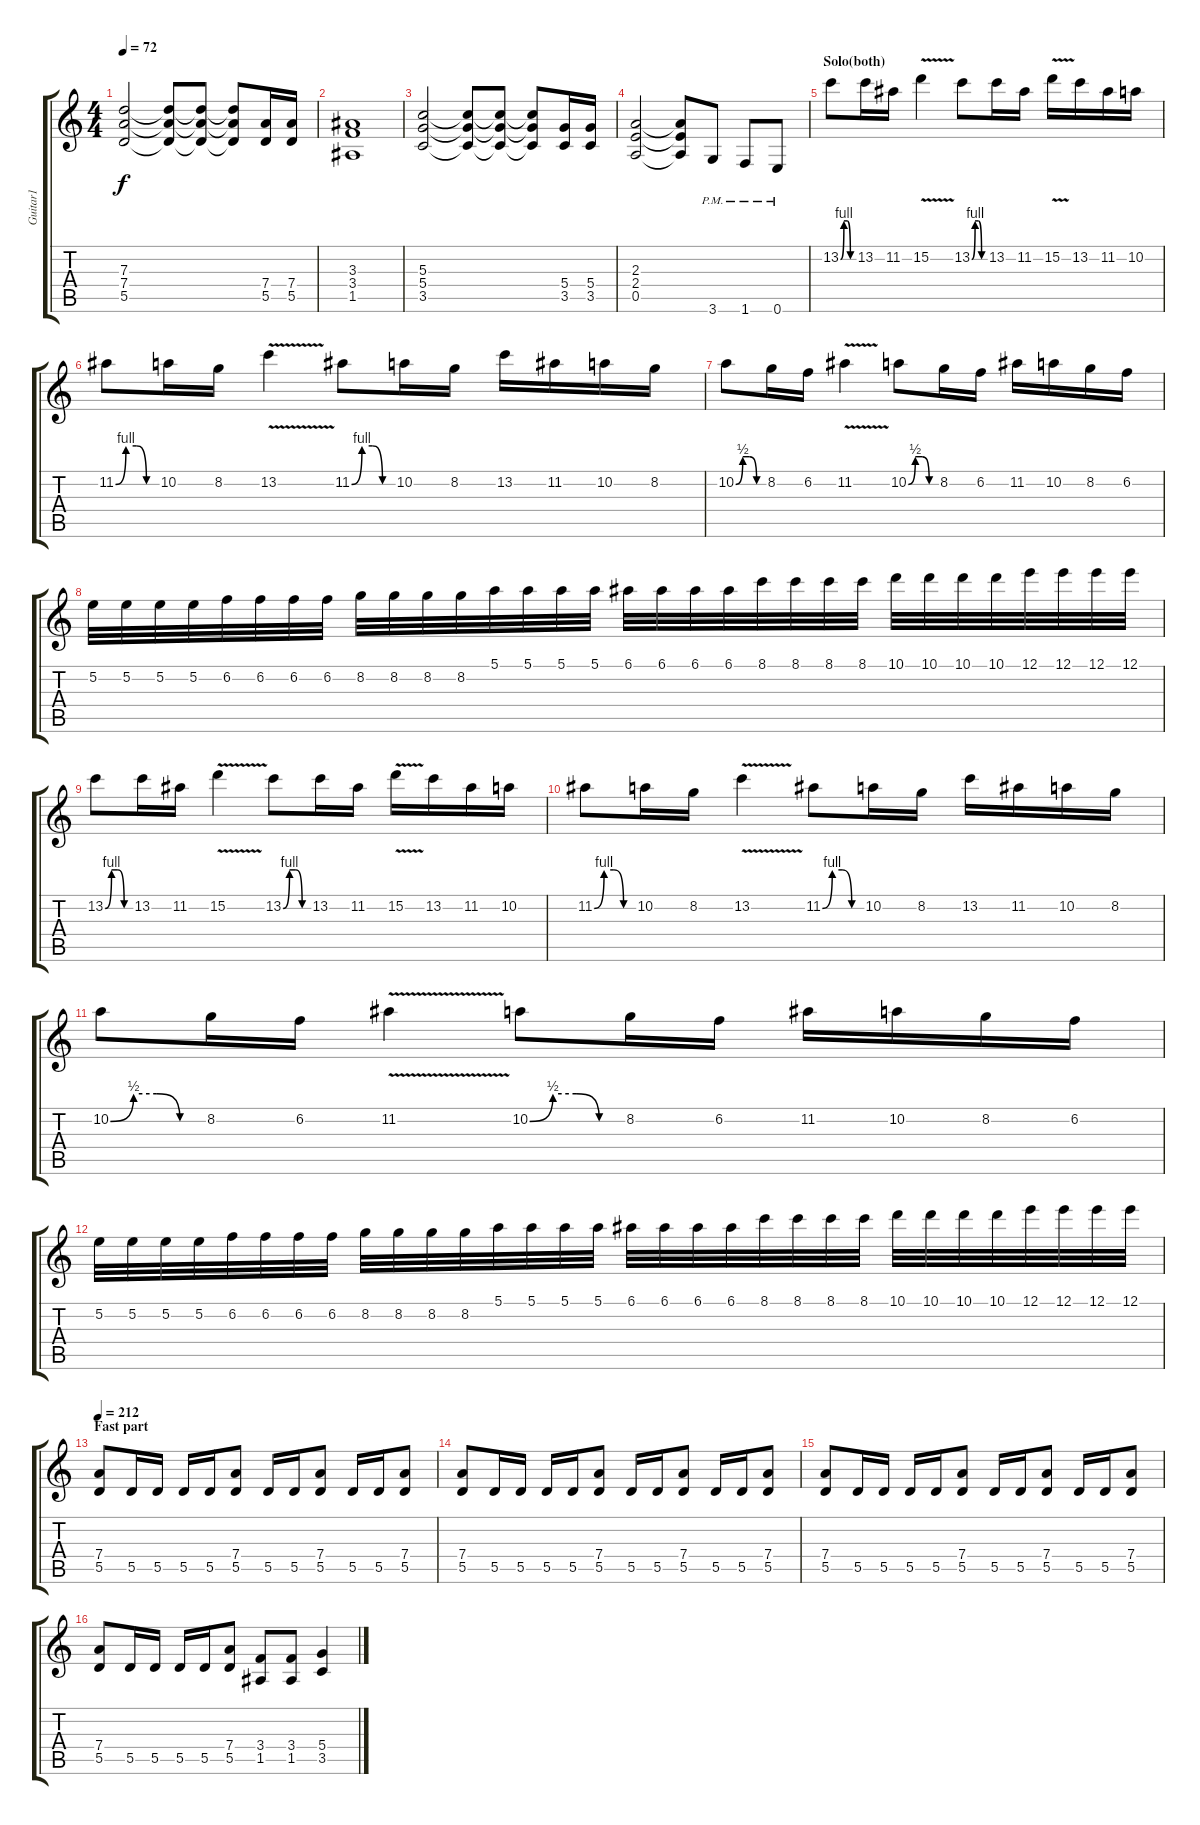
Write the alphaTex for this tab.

\track ("Guitar1" "Guitar1") {instrument distortionguitar}
\staff {score tabs}
\tuning (E4 B3 G3 D3 A2 E2) {hide}
\ts (4 4)
\tempo 72
\clef g2
\ks c
(7.3 7.4 5.5).2{dy f} (7.3{t} 7.4{t} 5.5{t}).8 (7.3{t} 7.4{t} 5.5{t}).8 (7.3{t} 7.4{t} 5.5{t}).8 (7.4 5.5).16 (7.4 5.5).16 |
(3.3 3.4 1.5).1 |
(5.3 5.4 3.5).2 (5.3{t} 5.4{t} 3.5{t}).8 (5.3{t} 5.4{t} 3.5{t}).8 (5.3{t} 5.4{t} 3.5{t}).8 (5.4 3.5).16 (5.4 3.5).16 |
(2.3 2.4 0.5).2 (2.3{t} 2.4{t} 0.5{t}).8 3.6{pm}.8 1.6{pm}.8 0.6{pm}.8 |
\section ("" "Solo(both)")
13.2{be (custom 0 0 15 4 30 4 45 0 60 0)}.8 13.2.16 11.2.16 15.2{v}.4 13.2{be (custom 0 0 15 4 30 4 45 0 60 0)}.8 13.2.16 11.2.16 15.2{v}.16 13.2.16 11.2.16 10.2.16 |
11.2{be (custom 0 0 15 4 30 4 45 0 60 0)}.8 10.2.16 8.2.16 13.2{v}.4 11.2{be (custom 0 0 15 4 30 4 45 0 60 0)}.8 10.2.16 8.2.16 13.2.16 11.2.16 10.2.16 8.2.16 |
10.2{be (custom 0 0 15 2 30 2 45 0 60 0)}.8 8.2.16 6.2.16 11.2{v}.4 10.2{be (custom 0 0 15 2 30 2 45 0 60 0)}.8 8.2.16 6.2.16 11.2.16 10.2.16 8.2.16 6.2.16 |
5.2.32 5.2.32 5.2.32 5.2.32 6.2.32 6.2.32 6.2.32 6.2.32 8.2.32 8.2.32 8.2.32 8.2.32 5.1.32 5.1.32 5.1.32 5.1.32 6.1.32 6.1.32 6.1.32 6.1.32 8.1.32 8.1.32 8.1.32 8.1.32 10.1.32 10.1.32 10.1.32 10.1.32 12.1.32 12.1.32 12.1.32 12.1.32 |
13.2{be (custom 0 0 15 4 30 4 45 0 60 0)}.8 13.2.16 11.2.16 15.2{v}.4 13.2{be (custom 0 0 15 4 30 4 45 0 60 0)}.8 13.2.16 11.2.16 15.2{v}.16 13.2.16 11.2.16 10.2.16 |
11.2{be (custom 0 0 15 4 30 4 45 0 60 0)}.8 10.2.16 8.2.16 13.2{v}.4 11.2{be (custom 0 0 15 4 30 4 45 0 60 0)}.8 10.2.16 8.2.16 13.2.16 11.2.16 10.2.16 8.2.16 |
10.2{be (custom 0 0 15 2 30 2 45 0 60 0)}.8 8.2.16 6.2.16 11.2{v}.4 10.2{be (custom 0 0 15 2 30 2 45 0 60 0)}.8 8.2.16 6.2.16 11.2.16 10.2.16 8.2.16 6.2.16 |
5.2.32 5.2.32 5.2.32 5.2.32 6.2.32 6.2.32 6.2.32 6.2.32 8.2.32 8.2.32 8.2.32 8.2.32 5.1.32 5.1.32 5.1.32 5.1.32 6.1.32 6.1.32 6.1.32 6.1.32 8.1.32 8.1.32 8.1.32 8.1.32 10.1.32 10.1.32 10.1.32 10.1.32 12.1.32 12.1.32 12.1.32 12.1.32 |
\section ("" "Fast part")
\tempo 212
(7.4 5.5).8 5.5.16 5.5.16 5.5.16 5.5.16 (7.4 5.5).8 5.5.16 5.5.16 (7.4 5.5).8 5.5.16 5.5.16 (7.4 5.5).8 |
(7.4 5.5).8 5.5.16 5.5.16 5.5.16 5.5.16 (7.4 5.5).8 5.5.16 5.5.16 (7.4 5.5).8 5.5.16 5.5.16 (7.4 5.5).8 |
(7.4 5.5).8 5.5.16 5.5.16 5.5.16 5.5.16 (7.4 5.5).8 5.5.16 5.5.16 (7.4 5.5).8 5.5.16 5.5.16 (7.4 5.5).8 |
(7.4 5.5).8 5.5.16 5.5.16 5.5.16 5.5.16 (7.4 5.5).8 (3.4 1.5).8 (3.4 1.5).8 (5.4 3.5).4
